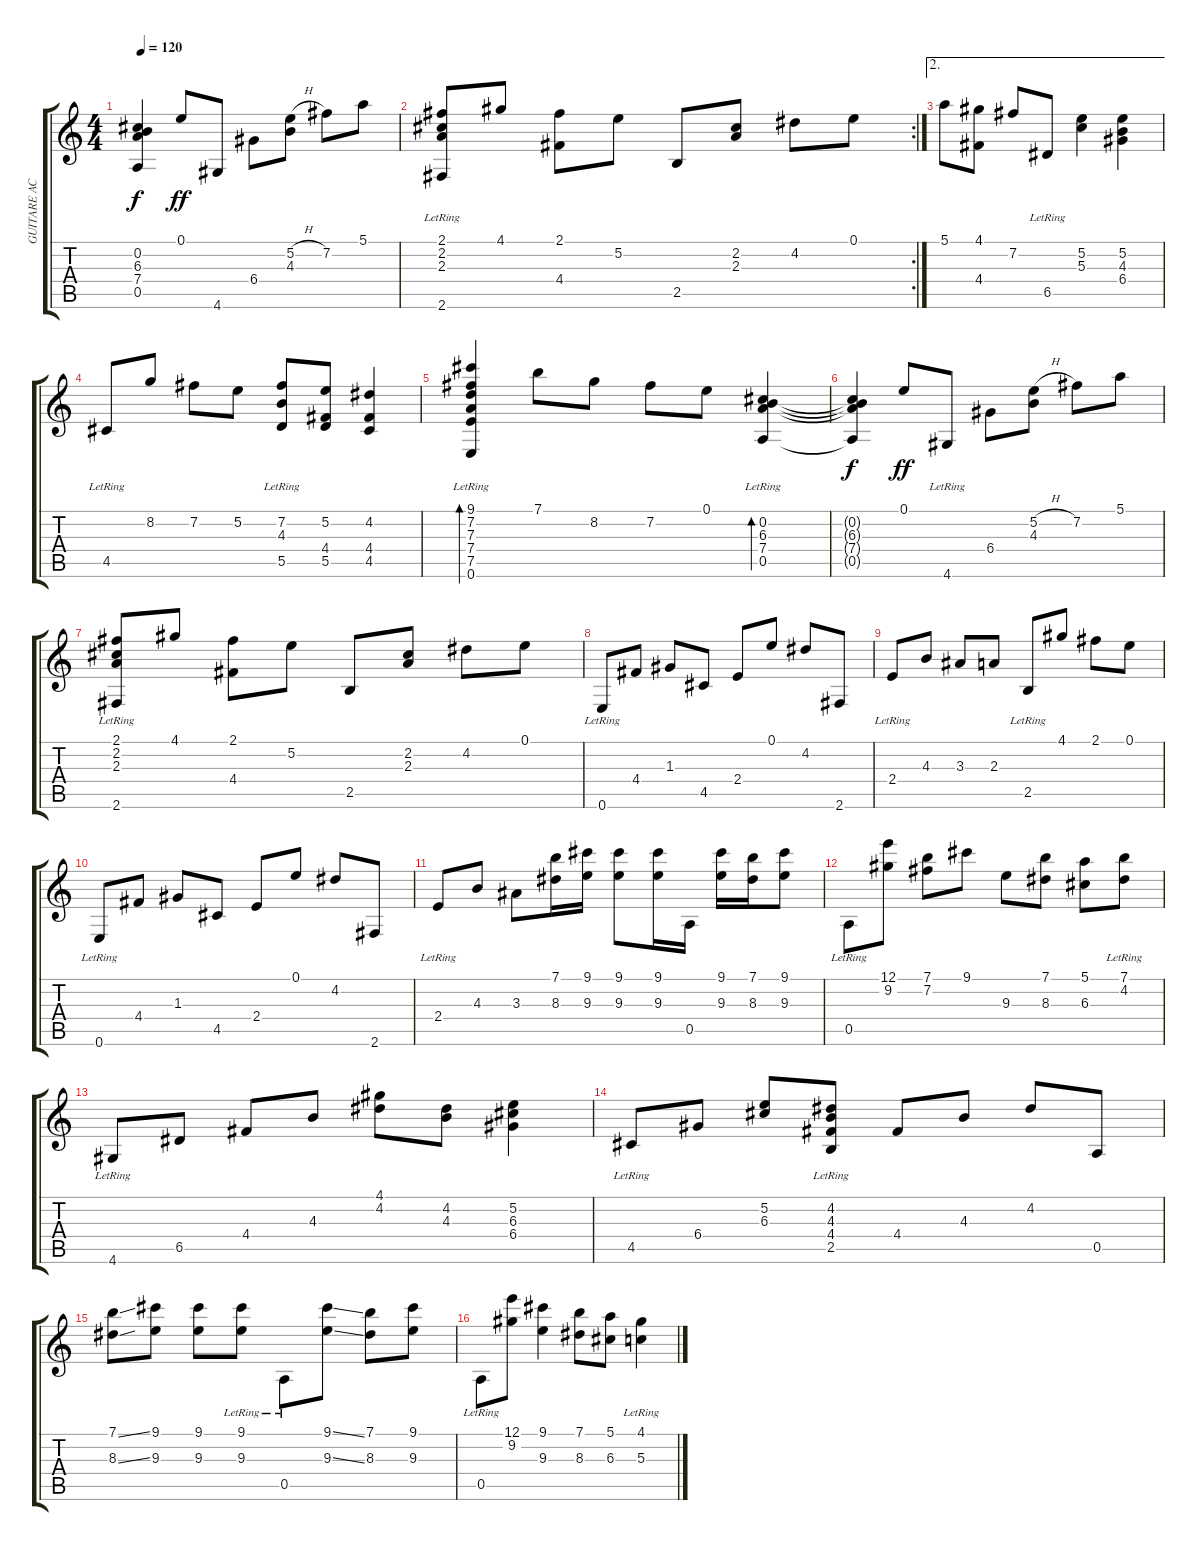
\track ("GUITARE ACIER" "GUITARE AC") {instrument acousticguitarsteel}
\staff {score tabs}
\tuning (E4 B3 G3 D3 A2 E2) {hide}
\ts (4 4)
\tempo 120
\clef g2
\ks c
(0.2{t} 6.3{t} 7.4{t} 0.5{t}).4{dy f} 0.1.8{dy ff} 4.6.8 6.4.8 (5.2{h} 4.3).8 7.2.8 5.1.8 |
\rc 2
(2.1 2.2 2.3 2.6{lr}).8 4.1.8 (2.1 4.4).8 5.2.8 2.5.8 (2.2 2.3).8 4.2.8 0.1.8 |
\ae 2
5.1.8 (4.1 4.4).8 7.2.8 6.5{lr}.8 (5.2 5.3).4 (5.2 4.3 6.4).4 |
4.5{lr}.8 8.2.8 7.2.8 5.2.8 (7.2 4.3 5.5{lr}).8 (5.2 4.4 5.5).8 (4.2 4.4 4.5).4 |
(9.1 7.2 7.3 7.4 7.5 0.6{lr}).4{bd 240} 7.1.8 8.2.8 7.2.8 0.1.8 (0.2{lr} 6.3{lr} 7.4{lr} 0.5{lr}).4{bd 480} |
(0.2{t} 6.3{t} 7.4{t} 0.5{t}).4{dy f} 0.1.8{dy ff} 4.6{lr}.8 6.4.8 (5.2{h} 4.3).8 7.2.8 5.1.8 |
(2.1 2.2 2.3 2.6{lr}).8 4.1.8 (2.1 4.4).8 5.2.8 2.5.8 (2.2 2.3).8 4.2.8 0.1.8 |
0.6{lr}.8 4.4.8 1.3.8 4.5.8 2.4.8 0.1.8 4.2.8 2.6.8 |
2.4{lr}.8 4.3.8 3.3.8 2.3.8 2.5{lr}.8 4.1.8 2.1.8 0.1.8 |
0.6{lr}.8 4.4.8 1.3.8 4.5.8 2.4.8 0.1.8 4.2.8 2.6.8 |
2.4{lr}.8 4.3.8 3.3.8 (7.1 8.3).16 (9.1 9.3).16 (9.1 9.3).8 (9.1 9.3).16 0.5.16 (9.1 9.3).16 (7.1 8.3).16 (9.1 9.3).8 |
0.5{lr}.8 (12.1 9.2).8 (7.1 7.2).8 9.1.8 9.3.8 (7.1 8.3).8 (5.1 6.3).8 (7.1{lr} 4.2{lr}).8 |
4.6{lr}.8 6.5.8 4.4.8 4.3.8 (4.1 4.2).8 (4.2 4.3).8 (5.2 6.3 6.4).4 |
4.5{lr}.8 6.4.8 (5.2 6.3).8 (4.2 4.3 4.4 2.5{lr}).8 4.4.8 4.3.8 4.2.8 0.5.8 |
(7.1{ss} 8.3{ss}).8 (9.1 9.3).8 (9.1 9.3).8 (9.1{lr} 9.3{lr}).8 0.5{lr}.8 (9.1{ss} 9.3{ss}).8 (7.1 8.3).8 (9.1 9.3).8 |
0.5{lr}.8 (12.1 9.2).8 (9.1 9.3).4 (7.1 8.3).8 (5.1 6.3).8 (4.1{lr} 5.3{lr}).4
